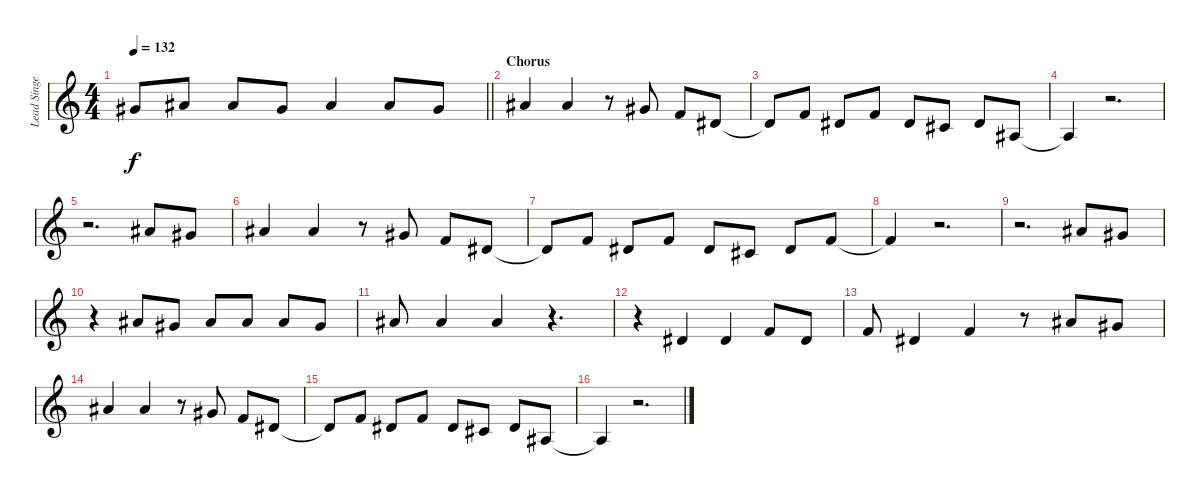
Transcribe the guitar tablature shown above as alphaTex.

\track ("Lead Singer (Bon Scott)" "Lead Singe") {instrument lead1square}
\staff {score}
\tuning (E4 B3 G3 D3 A2 E2) {hide}
\ts (4 4)
\tempo 132
\clef g2
\barLineRight lightlight
\ks c
4.1.8{dy f} 6.1.8 6.1.8 4.1.8 6.1.4 6.1.8 4.1.8 |
\section ("" "Chorus")
6.1.4 6.1.4 r.8 4.1.8 6.2.8 4.2.8 |
4.2{t}.8 6.2.8 4.2.8 6.2.8 4.2.8 2.2.8 4.2.8 3.3.8 |
3.3{t}.4 r.2{d} |
r.2{d} 6.1.8 4.1.8 |
6.1.4 6.1.4 r.8 4.1.8 6.2.8 4.2.8 |
4.2{t}.8 6.2.8 4.2.8 6.2.8 4.2.8 2.2.8 4.2.8 1.1.8 |
1.1{t}.4 r.2{d} |
r.2{d} 6.1.8 4.1.8 |
r.4 6.1.8 4.1.8 6.1.8 6.1.8 6.1.8 4.1.8 |
6.1.8 6.1.4 6.1.4 r.4{d} |
r.4 4.2.4 4.2.4 6.2.8 4.2.8 |
6.2.8 4.2.4 6.2.4 r.8 6.1.8 4.1.8 |
6.1.4 6.1.4 r.8 4.1.8 6.2.8 4.2.8 |
4.2{t}.8 6.2.8 4.2.8 6.2.8 4.2.8 2.2.8 4.2.8 3.3.8 |
3.3{t}.4 r.2{d}
